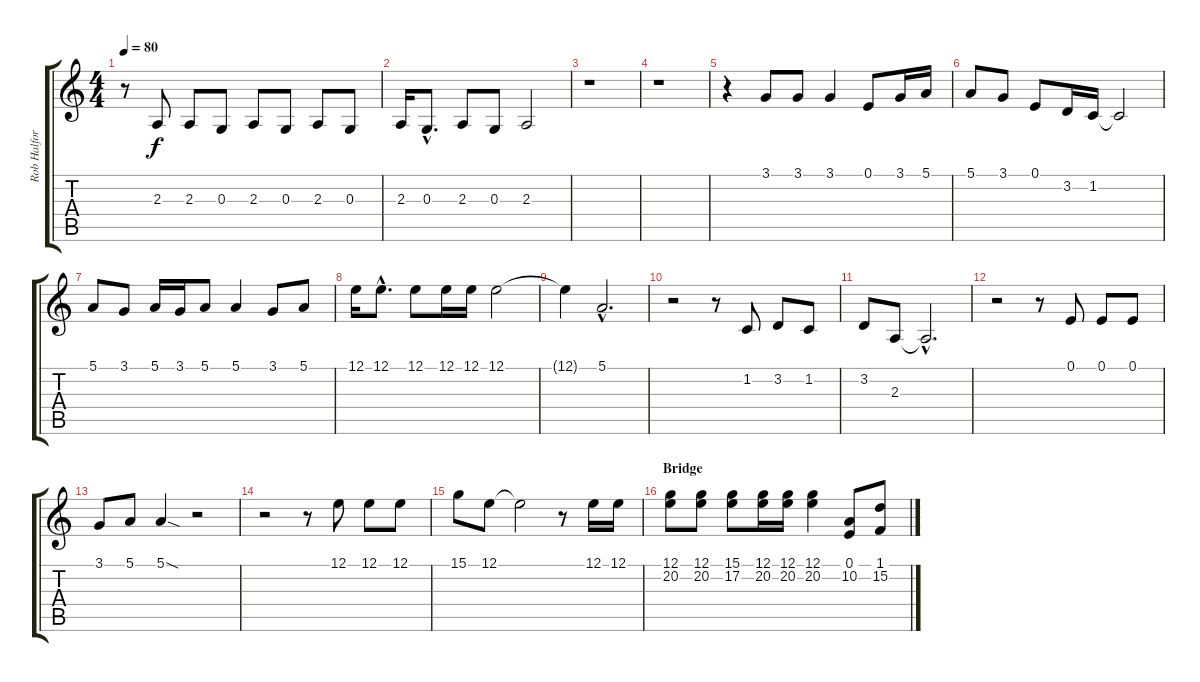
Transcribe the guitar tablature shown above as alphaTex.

\track ("Rob Halford" "Rob Halfor") {instrument lead6voice}
\staff {score tabs}
\tuning (E4 B3 G3 D3 A2 E2) {hide}
\ts (4 4)
\tempo 80
\clef g2
\ks c
r.8{dy f} 2.3.8 2.3.8 0.3.8 2.3.8 0.3.8 2.3.8 0.3.8 |
2.3.16 0.3{hac}.8{d} 2.3.8 0.3.8 2.3.2 |
r.1 |
r.1 |
r.4 3.1.8 3.1.8 3.1.4 0.1.8 3.1.16 5.1.16 |
5.1.8 3.1.8 0.1.8 3.2.16 1.2.16 1.2{t}.2 |
5.1.8 3.1.8 5.1.16 3.1.16 5.1.8 5.1.4 3.1.8 5.1.8 |
12.1.16 12.1{hac}.8{d} 12.1.8 12.1.16 12.1.16 12.1.2 |
12.1{t}.4 5.1{hac}.2{d} |
r.2 r.8 1.2.8 3.2.8 1.2.8 |
3.2.8 2.3.8 2.3{hac t}.2{d} |
r.2 r.8 0.1.8 0.1.8 0.1.8 |
3.1.8 5.1.8 5.1{sod}.4 r.2 |
r.2 r.8 12.1.8 12.1.8 12.1.8 |
15.1.8 12.1.8 12.1{t}.2 r.8 12.1.16 12.1.16 |
\section ("" "Bridge")
(12.1 20.2).8 (12.1 20.2).8 (15.1 17.2).8 (12.1 20.2).16 (12.1 20.2).16 (12.1 20.2).4 (0.1 10.2).8 (1.1 15.2).8
